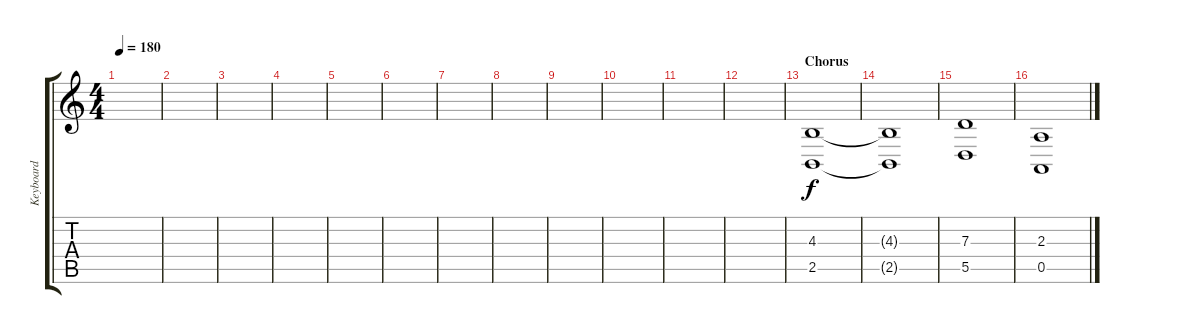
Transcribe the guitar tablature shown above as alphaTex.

\track ("Keyboard" "Keyboard") {instrument drawbarorgan}
\staff {score tabs}
\tuning (E4 B3 G3 D3 A2 E2) {hide}
\ts (4 4)
\tempo 180
\clef g2
\ks c
|
|
|
|
|
|
|
|
|
|
|
|
\section ("" "Chorus")
(4.3 2.5).1{volume 14 instrument pad8sweep} |
(4.3{t} 2.5{t}).1 |
(7.3 5.5).1 |
(2.3 0.5).1
